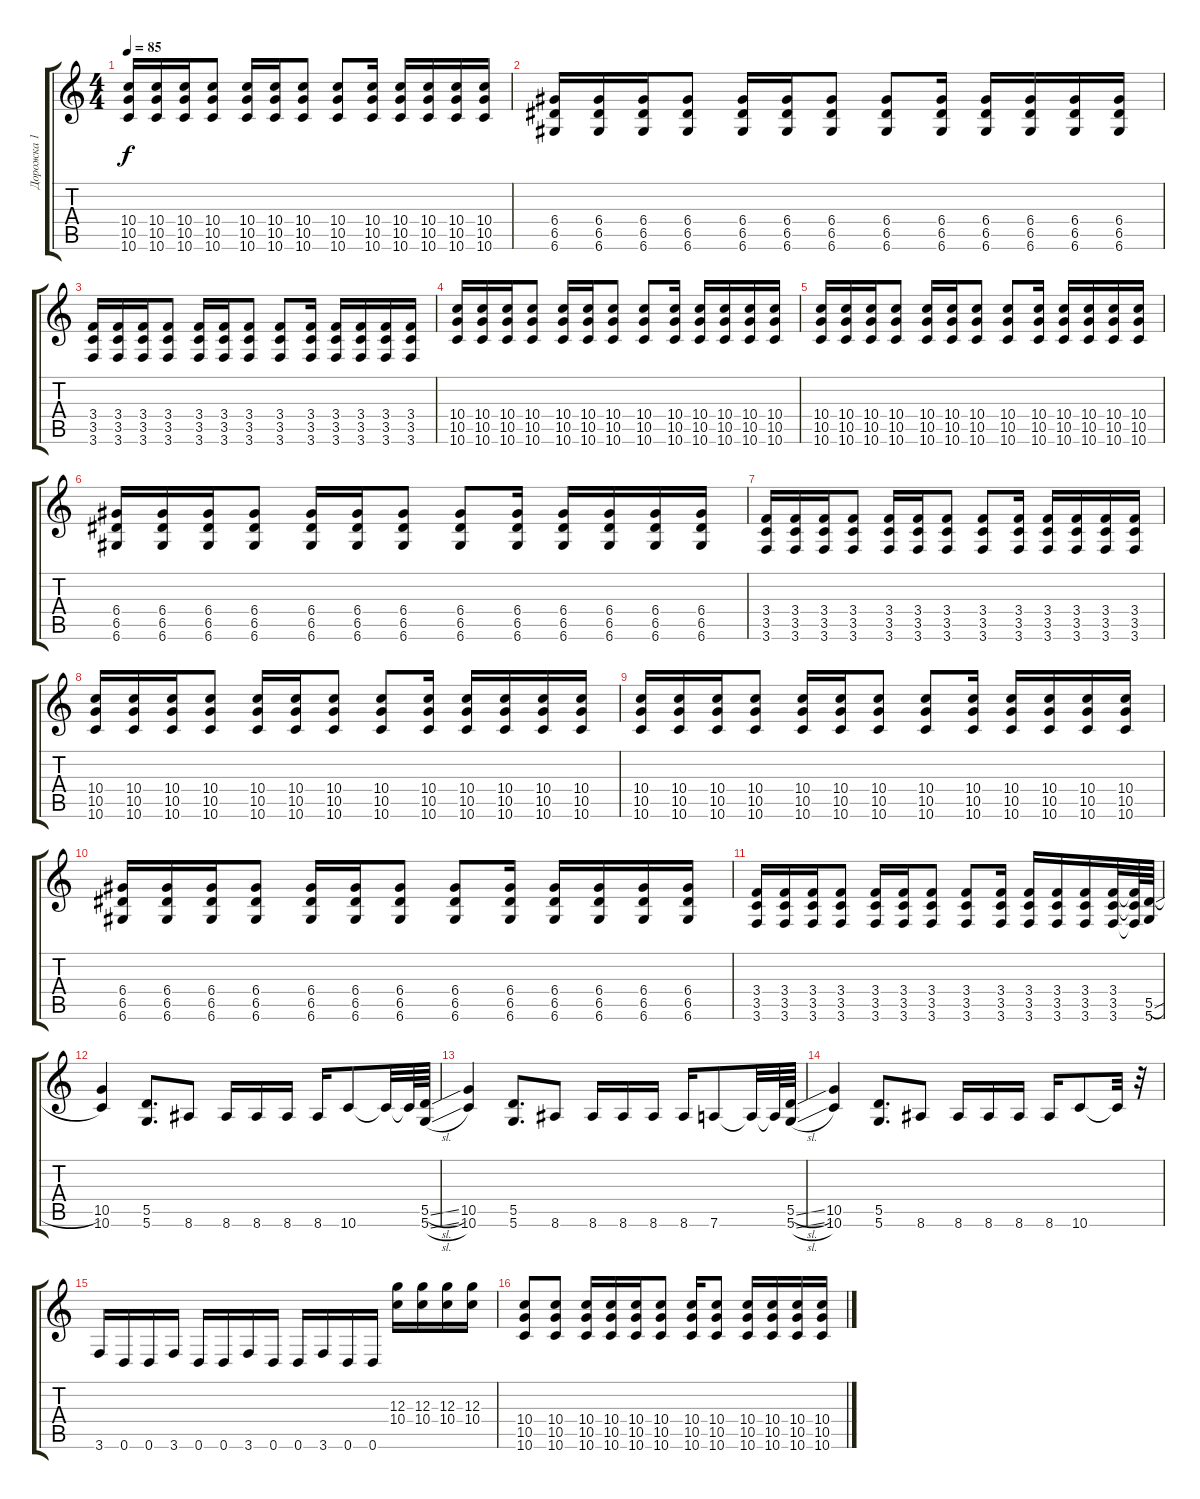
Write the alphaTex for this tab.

\track ("Дорожка 1" "Дорожка 1") {instrument overdrivenguitar}
\staff {score tabs}
\tuning (E4 B3 G3 D3 A2 D2) {hide}
\ts (4 4)
\tempo 85
\clef g2
\ks c
(10.4 10.5 10.6).16{dy f} (10.4 10.5 10.6).16 (10.4 10.5 10.6).16 (10.4 10.5 10.6).8 (10.4 10.5 10.6).16 (10.4 10.5 10.6).16 (10.4 10.5 10.6).8 (10.4 10.5 10.6).8 (10.4 10.5 10.6).16 (10.4 10.5 10.6).16 (10.4 10.5 10.6).16 (10.4 10.5 10.6).16 (10.4 10.5 10.6).16 |
(6.4 6.5 6.6).16 (6.4 6.5 6.6).16 (6.4 6.5 6.6).16 (6.4 6.5 6.6).8 (6.4 6.5 6.6).16 (6.4 6.5 6.6).16 (6.4 6.5 6.6).8 (6.4 6.5 6.6).8 (6.4 6.5 6.6).16 (6.4 6.5 6.6).16 (6.4 6.5 6.6).16 (6.4 6.5 6.6).16 (6.4 6.5 6.6).16 |
(3.4 3.5 3.6).16 (3.4 3.5 3.6).16 (3.4 3.5 3.6).16 (3.4 3.5 3.6).8 (3.4 3.5 3.6).16 (3.4 3.5 3.6).16 (3.4 3.5 3.6).8 (3.4 3.5 3.6).8 (3.4 3.5 3.6).16 (3.4 3.5 3.6).16 (3.4 3.5 3.6).16 (3.4 3.5 3.6).16 (3.4 3.5 3.6).16 |
(10.4 10.5 10.6).16{volume 13} (10.4 10.5 10.6).16 (10.4 10.5 10.6).16 (10.4 10.5 10.6).8 (10.4 10.5 10.6).16 (10.4 10.5 10.6).16 (10.4 10.5 10.6).8 (10.4 10.5 10.6).8 (10.4 10.5 10.6).16 (10.4 10.5 10.6).16 (10.4 10.5 10.6).16 (10.4 10.5 10.6).16 (10.4 10.5 10.6).16 |
(10.4 10.5 10.6).16 (10.4 10.5 10.6).16 (10.4 10.5 10.6).16 (10.4 10.5 10.6).8 (10.4 10.5 10.6).16 (10.4 10.5 10.6).16 (10.4 10.5 10.6).8 (10.4 10.5 10.6).8 (10.4 10.5 10.6).16 (10.4 10.5 10.6).16 (10.4 10.5 10.6).16 (10.4 10.5 10.6).16 (10.4 10.5 10.6).16 |
(6.4 6.5 6.6).16 (6.4 6.5 6.6).16 (6.4 6.5 6.6).16 (6.4 6.5 6.6).8 (6.4 6.5 6.6).16 (6.4 6.5 6.6).16 (6.4 6.5 6.6).8 (6.4 6.5 6.6).8 (6.4 6.5 6.6).16 (6.4 6.5 6.6).16 (6.4 6.5 6.6).16 (6.4 6.5 6.6).16 (6.4 6.5 6.6).16 |
(3.4 3.5 3.6).16 (3.4 3.5 3.6).16 (3.4 3.5 3.6).16 (3.4 3.5 3.6).8 (3.4 3.5 3.6).16 (3.4 3.5 3.6).16 (3.4 3.5 3.6).8 (3.4 3.5 3.6).8 (3.4 3.5 3.6).16 (3.4 3.5 3.6).16 (3.4 3.5 3.6).16 (3.4 3.5 3.6).16 (3.4 3.5 3.6).16 |
(10.4 10.5 10.6).16{volume 13} (10.4 10.5 10.6).16 (10.4 10.5 10.6).16 (10.4 10.5 10.6).8 (10.4 10.5 10.6).16 (10.4 10.5 10.6).16 (10.4 10.5 10.6).8 (10.4 10.5 10.6).8 (10.4 10.5 10.6).16 (10.4 10.5 10.6).16 (10.4 10.5 10.6).16 (10.4 10.5 10.6).16 (10.4 10.5 10.6).16 |
(10.4 10.5 10.6).16 (10.4 10.5 10.6).16 (10.4 10.5 10.6).16 (10.4 10.5 10.6).8 (10.4 10.5 10.6).16 (10.4 10.5 10.6).16 (10.4 10.5 10.6).8 (10.4 10.5 10.6).8 (10.4 10.5 10.6).16 (10.4 10.5 10.6).16 (10.4 10.5 10.6).16 (10.4 10.5 10.6).16 (10.4 10.5 10.6).16 |
(6.4 6.5 6.6).16 (6.4 6.5 6.6).16 (6.4 6.5 6.6).16 (6.4 6.5 6.6).8 (6.4 6.5 6.6).16 (6.4 6.5 6.6).16 (6.4 6.5 6.6).8 (6.4 6.5 6.6).8 (6.4 6.5 6.6).16 (6.4 6.5 6.6).16 (6.4 6.5 6.6).16 (6.4 6.5 6.6).16 (6.4 6.5 6.6).16 |
(3.4 3.5 3.6).16 (3.4 3.5 3.6).16 (3.4 3.5 3.6).16 (3.4 3.5 3.6).8 (3.4 3.5 3.6).16 (3.4 3.5 3.6).16 (3.4 3.5 3.6).8 (3.4 3.5 3.6).8 (3.4 3.5 3.6).16 (3.4 3.5 3.6).16 (3.4 3.5 3.6).16 (3.4 3.5 3.6).16 (3.4 3.5 3.6).32 (3.4{t} 3.5{t} 3.6{t}).64 (5.5{sl} 5.6).64 |
(10.5 10.6).4 (5.5 5.6).8{d} 8.6.8 8.6.16 8.6.16 8.6.16 8.6.16 10.6.8 10.6{t}.32 10.6{t}.64 (5.5{sl} 5.6{sl}).64 |
(10.5 10.6).4 (5.5 5.6).8{d} 8.6.8 8.6.16 8.6.16 8.6.16 8.6.16 7.6.8 7.6{t}.32 7.6{t}.64 (5.5{sl} 5.6{sl}).64 |
(10.5 10.6).4 (5.5 5.6).8{d} 8.6.8 8.6.16 8.6.16 8.6.16 8.6.16 10.6.8 10.6{t}.32 r.32 |
3.6.16 0.6.16 0.6.16 3.6.16 0.6.16 0.6.16 3.6.16 0.6.16 0.6.16 3.6.16 0.6.16 0.6.16 (12.3 10.4).16 (12.3 10.4).16 (12.3 10.4).16 (12.3 10.4).16 |
(10.4 10.5 10.6).8{volume 13 instrument acousticguitarsteel} (10.4 10.5 10.6).8 (10.4 10.5 10.6).16 (10.4 10.5 10.6).16 (10.4 10.5 10.6).16 (10.4 10.5 10.6).8 (10.4 10.5 10.6).16 (10.4 10.5 10.6).8 (10.4 10.5 10.6).16 (10.4 10.5 10.6).16 (10.4 10.5 10.6).16 (10.4 10.5 10.6).16
